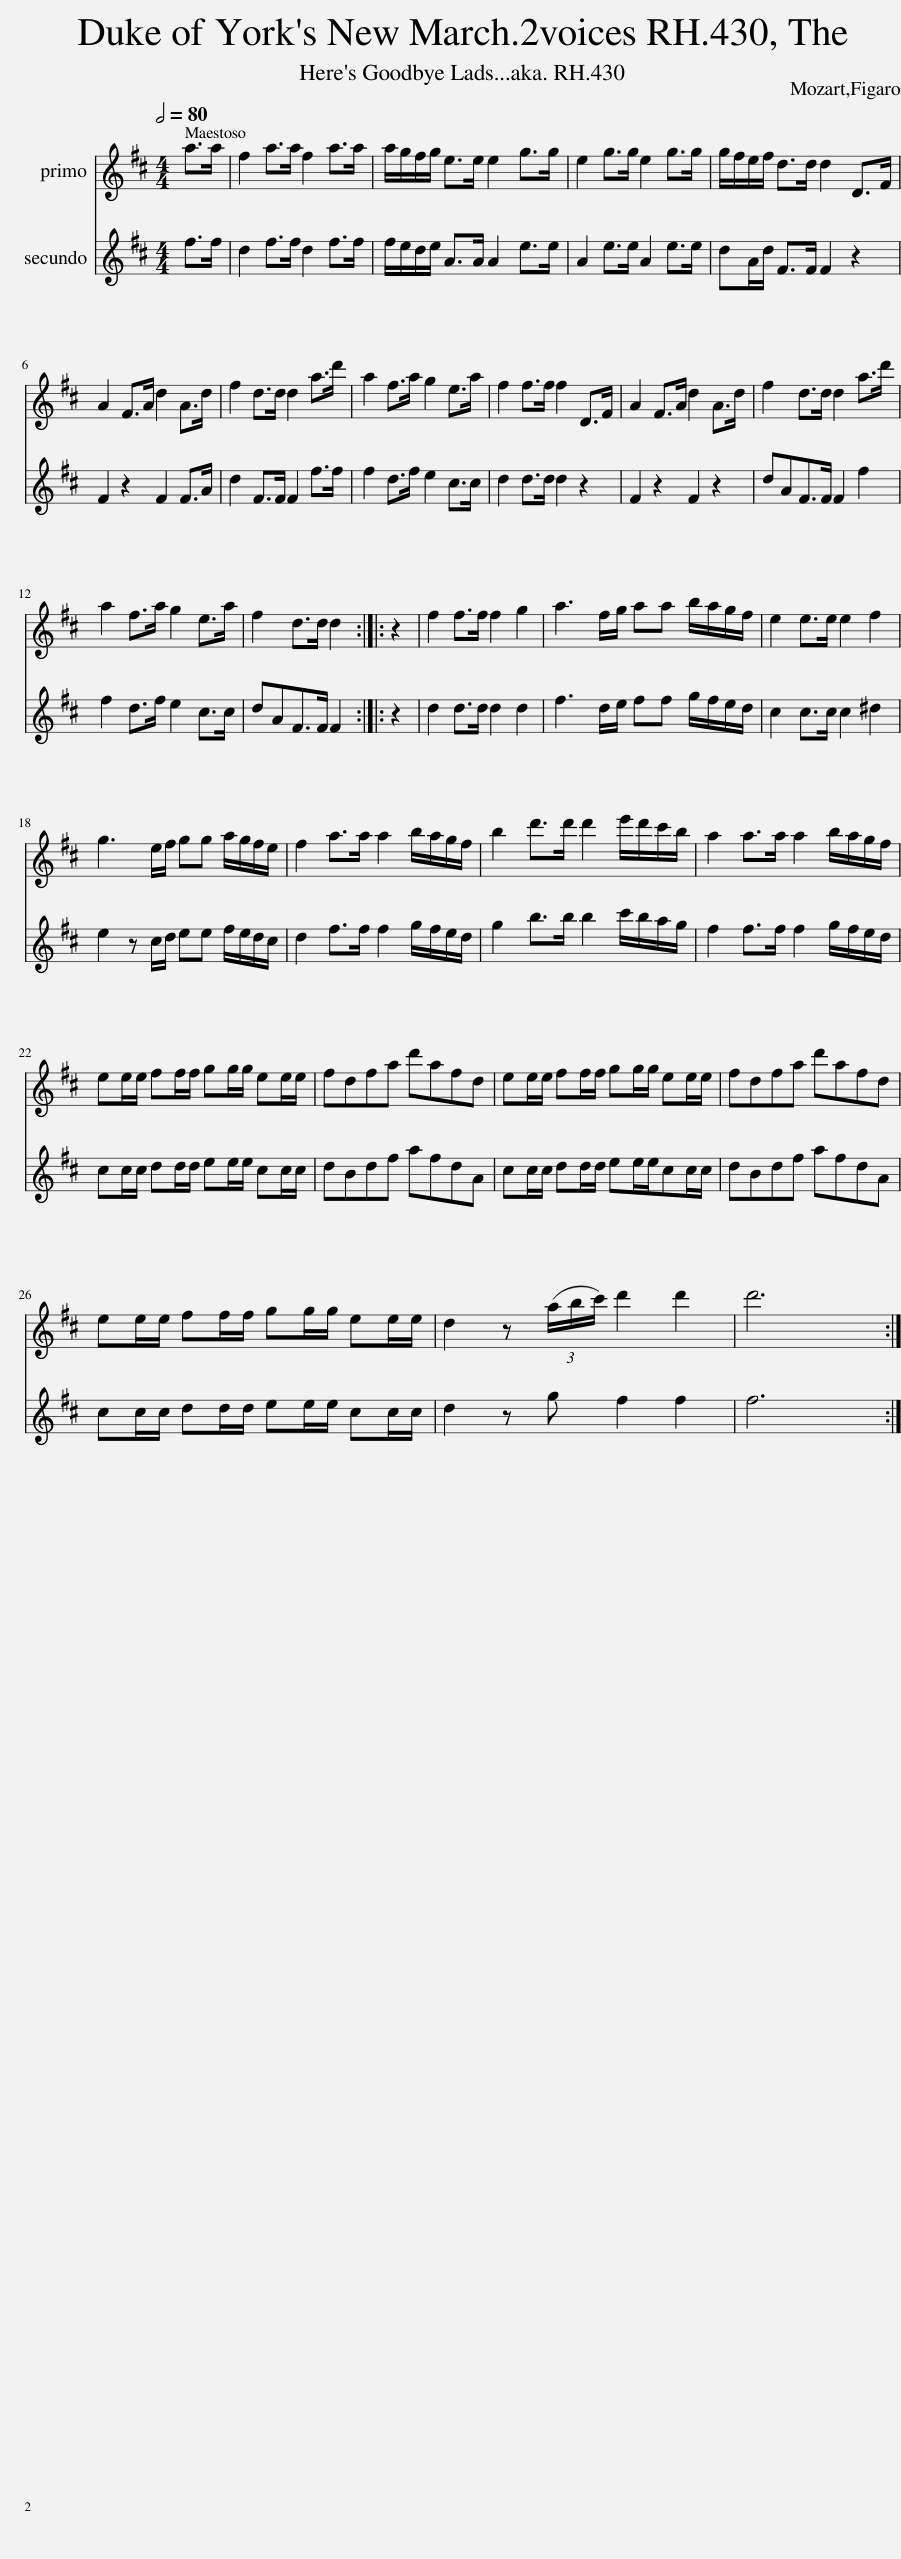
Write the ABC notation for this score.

X:1
%%score 1 2
L:1/8
Q:1/2=80
M:4/4
I:linebreak $
K:D
V:1 treble
V:2 treble
V:1
 a>a | f2 a>a f2 a>a | a/g/f/g/ e>e e2 g>g | e2 g>g e2 g>g | g/f/e/f/ d>d d2 D>F |$ %5
 A2 F>A d2 A>d | f2 d>d d2 a>d' | a2 f>a g2 e>a | f2 f>f f2 D>F | A2 F>A d2 A>d | %10
 f2 d>d d2 a>d' |$ a2 f>a g2 e>a | f2 d>d d2 :: z2 | f2 f>f f2 g2 | %15
 a3 f/g/ aa b/a/g/f/ | e2 e>e e2 f2 |$ g3 e/f/ gg a/g/f/e/ | f2 a>a a2 b/a/g/f/ | b2 d'>d' d'2 e'/d'/c'/b/ | %20
 a2 a>a a2 b/a/g/f/ |$ ee/e/ ff/f/ gg/g/ ee/e/ | fdfa d'afd | ee/e/ ff/f/ gg/g/ ee/e/ | fdfa d'afd |$ %25
 ee/e/ ff/f/ gg/g/ ee/e/ | d2 z (3(a/b/c'/) d'2 d'2 | d'6 :| %28
V:2
 f>f | d2 f>f d2 f>f | f/e/d/e/ A>A A2 e>e | A2 e>e A2 e>e | dA/d/ F>F F2 z2 |$ %5
 F2 z2 F2 F>A | d2 F>F F2 f>f | f2 d>f e2 c>c | d2 d>d d2 z2 | F2 z2 F2 z2 | %10
 dAF>F F2 f2 |$ f2 d>f e2 c>c | dAF>F F2 :: z2 | d2 d>d d2 d2 | %15
 f3 d/e/ ff g/f/e/d/ | c2 c>c c2 ^d2 |$ e2 z c/d/ ee f/e/d/c/ | d2 f>f f2 g/f/e/d/ | g2 b>b b2 c'/b/a/g/ | %20
 f2 f>f f2 g/f/e/d/ |$ cc/c/ dd/d/ ee/e/ cc/c/ | dBdf afdA | cc/c/ dd/d/ ee/e/cc/c/ | dBdf afdA |$ %25
 cc/c/ dd/d/ ee/e/ cc/c/ | d2 z g f2 f2 | f6 :| %28
